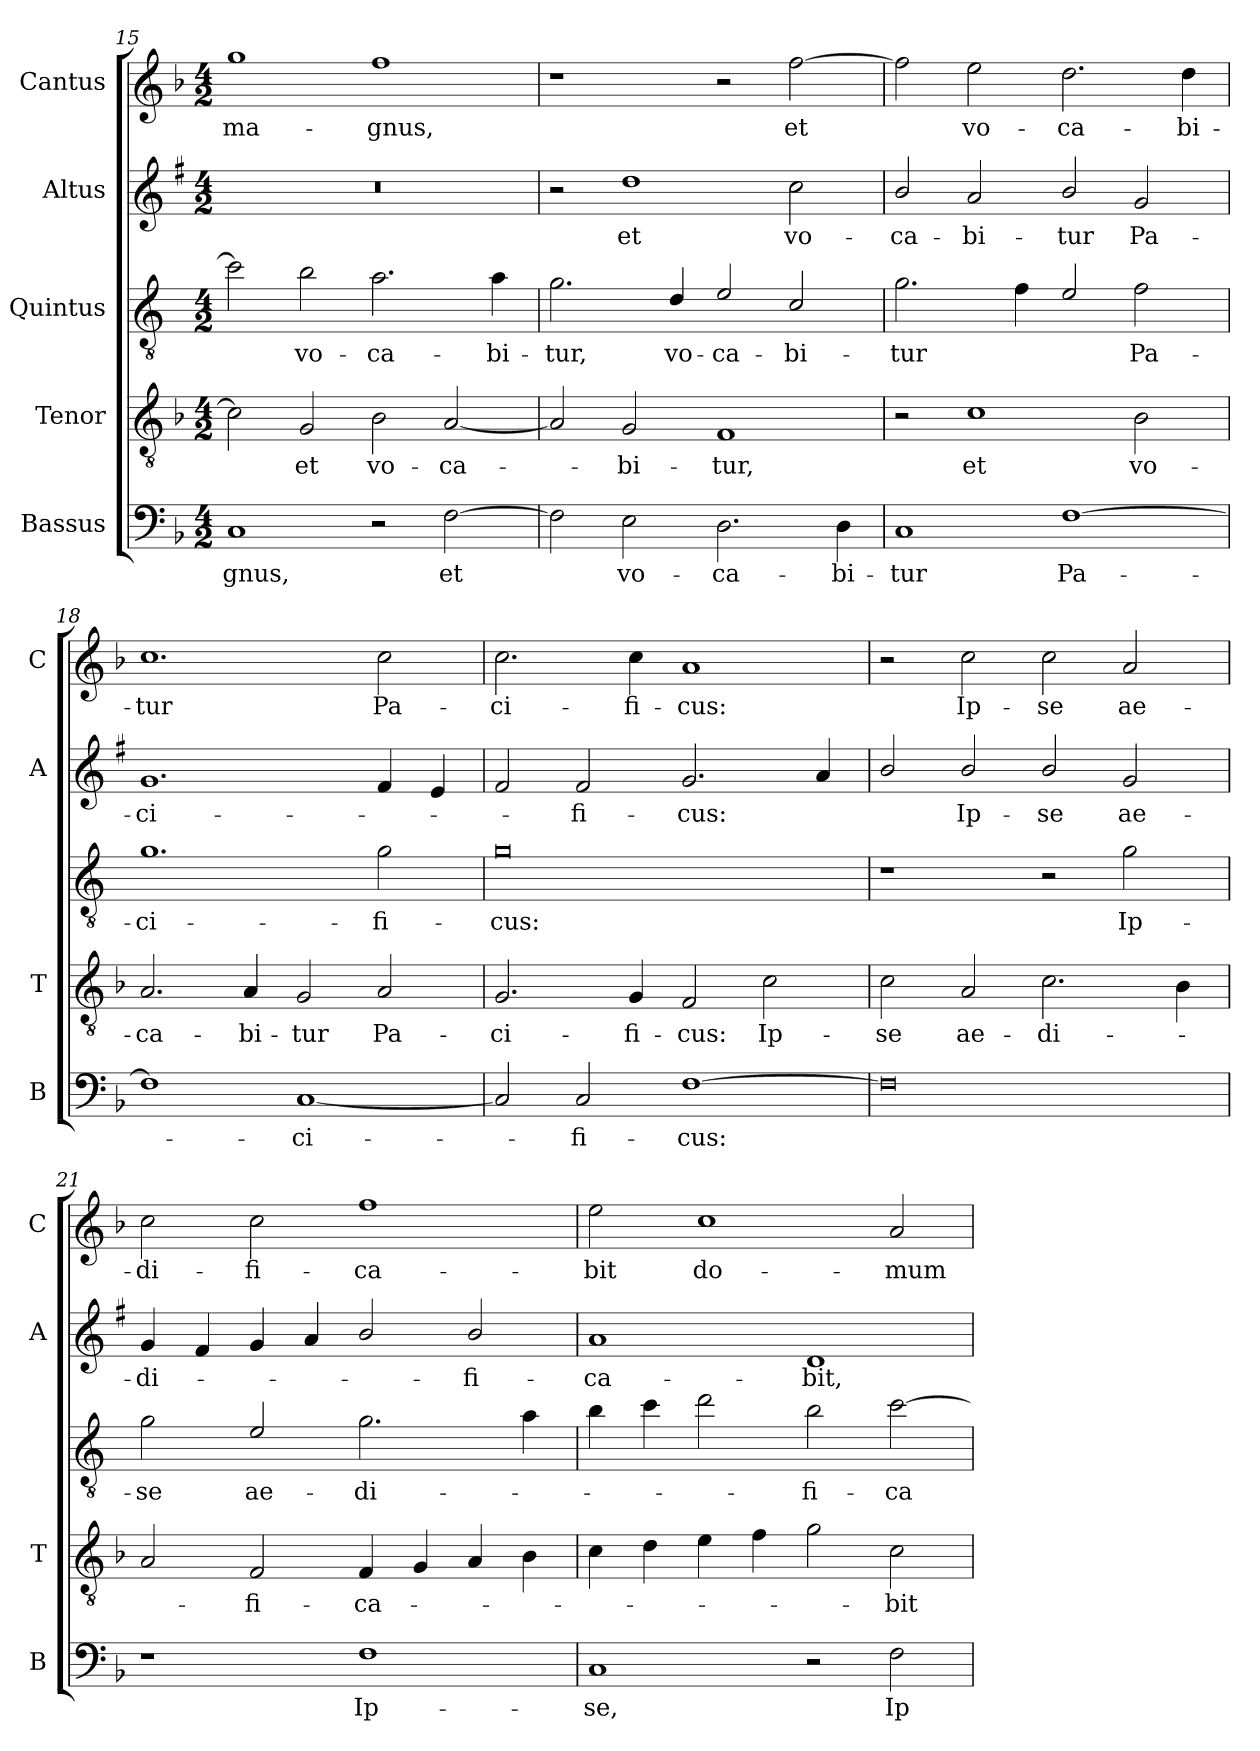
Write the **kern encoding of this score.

**kern	**text	**kern	**text	**kern	**text	**kern	**text	**kern	**text
*part5	*part5	*part4	*part4	*part3	*part3	*part2	*part2	*part1	*part1
*staff5	*staff5	*staff4	*staff4	*staff3	*staff3	*staff2	*staff2	*staff1	*staff1
*I"Bassus	*	*I"Tenor	*	*I"Quintus	*	*I"Altus	*	*I"Cantus	*
*I'B	*	*I'T	*	*	*	*I'A	*	*I'C	*
*clefF4	*	*clefGv2	*	*clefGv2	*	*clefG2	*	*clefG2	*
*	*	*	*	*ITrd4c7	*	*ITrd1c2	*	*	*
*k[b-]	*	*k[b-]	*	*k[b-]	*	*k[b-]	*	*k[b-]	*
*F:	*	*F:	*	*F:	*	*F:	*	*F:	*
*M4/2	*	*M4/2	*	*M4/2	*	*M4/2	*	*M4/2	*
=15	=15	=15	=15	=15	=15	=15	=15	=15	=15
!	!LO:LY:b	!	!	!	!	!	!	!	!LO:LY:b
1C	-gnus,	2c\]	.	2f\]	.	0r	.	1gg	ma-
!	!	!	!LO:LY:b	!	!LO:LY:b	!	!	!	!
.	.	2G/	et	2e\	vo-	.	.	.	.
!	!	!	!LO:LY:b	!	!LO:LY:b	!	!	!	!LO:LY:b
2r	.	2B-\	vo-	2.d\	-ca-	.	.	1ff	-gnus,
!	!LO:LY:b	!	!LO:LY:b	!	!	!	!	!	!
[2F\	et	[2A/	-ca-	.	.	.	.	.	.
!	!	!	!	!	!LO:LY:b	!	!	!	!
.	.	.	.	4d\	-bi-	.	.	.	.
=16	=16	=16	=16	=16	=16	=16	=16	=16	=16
!	!	!	!	!	!LO:LY:b	!	!	!	!
2F\]	.	2A/]	.	2.c\	-tur,	2r	.	1r	.
!	!LO:LY:b	!	!LO:LY:b	!	!	!	!LO:LY:b	!	!
2E\	vo-	2G/	-bi-	.	.	1cc	et	.	.
!	!	!	!	!	!LO:LY:b	!	!	!	!
.	.	.	.	4G/	vo-	.	.	.	.
!	!LO:LY:b	!	!LO:LY:b	!	!LO:LY:b	!	!	!	!
2.D\	-ca-	1F	-tur,	2A/	-ca-	.	.	2r	.
!	!	!	!	!	!LO:LY:b	!	!LO:LY:b	!	!LO:LY:b
.	.	.	.	2F/	-bi-	2b-\	vo-	[2ff\	et
!	!LO:LY:b	!	!	!	!	!	!	!	!
4D\	-bi-	.	.	.	.	.	.	.	.
=17	=17	=17	=17	=17	=17	=17	=17	=17	=17
!	!LO:LY:b	!	!	!	!LO:LY:b	!	!LO:LY:b	!	!
1C	-tur	2r	.	2.c\	-tur	2a/	-ca-	2ff\]	.
!	!	!	!LO:LY:b	!	!	!	!LO:LY:b	!	!LO:LY:b
.	.	1c	et	.	.	2g/	-bi-	2ee\	vo-
.	.	.	.	4B-\	.	.	.	.	.
!	!LO:LY:b	!	!	!	!	!	!LO:LY:b	!	!LO:LY:b
[1F	Pa-	.	.	2A/	.	2a/	-tur	2.dd\	-ca-
!	!	!	!LO:LY:b	!	!LO:LY:b	!	!LO:LY:b	!	!
.	.	2B-\	vo-	2B-\	Pa-	2f/	Pa-	.	.
!	!	!	!	!	!	!	!	!	!LO:LY:b
.	.	.	.	.	.	.	.	4dd\	-bi-
!!LO:PB:g=z
=18	=18	=18	=18	=18	=18	=18	=18	=18	=18
!	!	!	!LO:LY:b	!	!LO:LY:b	!	!LO:LY:b	!	!LO:LY:b
1F]	.	2.A/	-ca-	1.c	-ci-	1.f	-ci-	1.cc	-tur
!	!	!	!LO:LY:b	!	!	!	!	!	!
.	.	4A/	-bi-	.	.	.	.	.	.
!	!LO:LY:b	!	!LO:LY:b	!	!	!	!	!	!
[1C	-ci-	2G/	-tur	.	.	.	.	.	.
!	!	!	!LO:LY:b	!	!LO:LY:b	!	!	!	!LO:LY:b
.	.	2A/	Pa-	2c\	-fi-	4e/	.	2cc\	Pa-
.	.	.	.	.	.	4d/	.	.	.
=19	=19	=19	=19	=19	=19	=19	=19	=19	=19
!	!	!	!LO:LY:b	!	!LO:LY:b	!	!	!	!LO:LY:b
2C/]	.	2.G/	-ci-	0c	-cus:	2e/	.	2.cc\	-ci-
!	!LO:LY:b	!	!	!	!	!	!LO:LY:b	!	!
2C/	-fi-	.	.	.	.	2e/	-fi-	.	.
!	!	!	!LO:LY:b	!	!	!	!	!	!LO:LY:b
.	.	4G/	-fi-	.	.	.	.	4cc\	-fi-
!	!LO:LY:b	!	!LO:LY:b	!	!	!	!LO:LY:b	!	!LO:LY:b
[1F	-cus:	2F/	-cus:	.	.	2.f/	-cus:	1a	-cus:
!	!	!	!LO:LY:b	!	!	!	!	!	!
.	.	2c\	Ip-	.	.	.	.	.	.
.	.	.	.	.	.	4g/	.	.	.
=20	=20	=20	=20	=20	=20	=20	=20	=20	=20
!	!	!	!LO:LY:b	!	!	!	!	!	!
0F]	.	2c\	-se	1r	.	2a/	.	2r	.
!	!	!	!LO:LY:b	!	!	!	!LO:LY:b	!	!LO:LY:b
.	.	2A/	ae-	.	.	2a/	Ip-	2cc\	Ip-
!	!	!	!LO:LY:b	!	!	!	!LO:LY:b	!	!LO:LY:b
.	.	2.c\	-di-	2r	.	2a/	-se	2cc\	-se
!	!	!	!	!	!LO:LY:b	!	!LO:LY:b	!	!LO:LY:b
.	.	.	.	2c\	Ip-	2f/	ae-	2a/	ae-
.	.	4B-\	.	.	.	.	.	.	.
=21	=21	=21	=21	=21	=21	=21	=21	=21	=21
!	!	!	!	!	!LO:LY:b	!	!LO:LY:b	!	!LO:LY:b
1r	.	2A/	.	2c\	-se	4f/	-di-	2cc\	-di-
.	.	.	.	.	.	4e/	.	.	.
!	!	!	!LO:LY:b	!	!LO:LY:b	!	!	!	!LO:LY:b
.	.	2F/	-fi-	2A/	ae-	4f/	.	2cc\	-fi-
.	.	.	.	.	.	4g/	.	.	.
!	!LO:LY:b	!	!LO:LY:b	!	!LO:LY:b	!	!	!	!LO:LY:b
1F	Ip-	4F/	-ca-	2.c\	-di-	2a/	.	1ff	-ca-
.	.	4G/	.	.	.	.	.	.	.
!	!	!	!	!	!	!	!LO:LY:b	!	!
.	.	4A/	.	.	.	2a/	-fi-	.	.
.	.	4B-\	.	4d\	.	.	.	.	.
=22	=22	=22	=22	=22	=22	=22	=22	=22	=22
!	!LO:LY:b	!	!	!	!	!	!LO:LY:b	!	!LO:LY:b
1C	-se,	4c\	.	4e\	.	1g	-ca-	2ee\	-bit
.	.	4d\	.	4f\	.	.	.	.	.
!	!	!	!	!	!	!	!	!	!LO:LY:b
.	.	4e\	.	2g\	.	.	.	1cc	do-
.	.	4f\	.	.	.	.	.	.	.
!	!	!	!	!	!LO:LY:b	!	!LO:LY:b	!	!
2r	.	2g\	.	2e\	-fi-	1c	-bit,	.	.
!	!LO:LY:b	!	!LO:LY:b	!	!LO:LY:b	!	!	!	!LO:LY:b
2F\	Ip-	2c\	-bit	[2f\	-ca-	.	.	2a/	-mum
=	=	=	=	=	=	=	=	=	=
*-	*-	*-	*-	*-	*-	*-	*-	*-	*-
